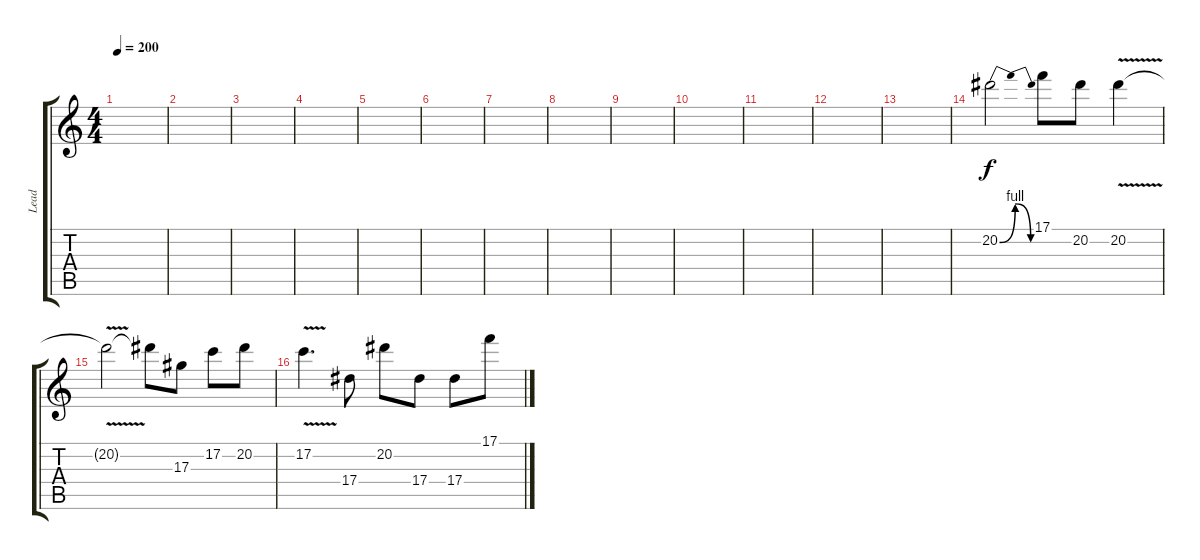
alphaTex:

\track ("Lead" "Lead") {instrument overdrivenguitar}
\staff {score tabs}
\tuning (C4 G3 Eb3 Bb2 F2 C2) {hide}
\ts (4 4)
\tempo 200
\clef g2
\ks c
|
|
|
|
|
|
|
|
|
|
|
|
|
20.2{be (bendrelease 0 0 15 4 45 4 60 0)}.2 17.1.8 20.2.8 20.2{v}.4 |
20.2{t}.2 20.2{t}.8 17.3.8 17.2.8 20.2.8 |
17.2{v}.4{d} 17.4.8{balance 0} 20.2.8 17.4.8 17.4.8 17.1.8
